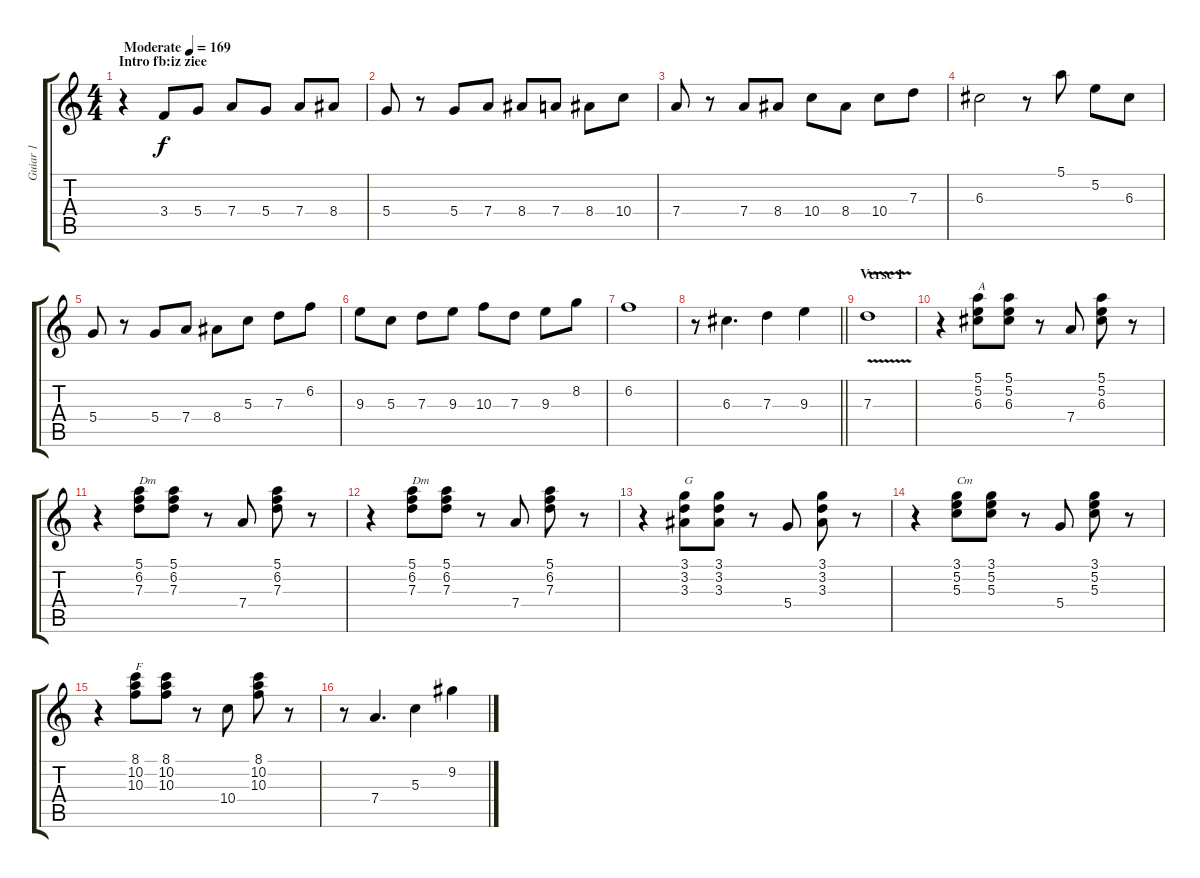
\track ("Guiar 1" "Guiar 1") {instrument electricguitarjazz}
\staff {score tabs}
\tuning (E4 B3 G3 D3 A2 E2) {hide}
\ts (4 4)
\section ("" "Intro fb:iz ziee")
\tempo (169 "Moderate")
\clef g2
\ks c
r.4{dy f instrument electricguitarjazz} 3.4.8 5.4.8 7.4.8 5.4.8 7.4.8 8.4.8 |
5.4.8 r.8 5.4.8 7.4.8 8.4.8 7.4.8 8.4.8 10.4.8 |
7.4.8 r.8 7.4.8 8.4.8 10.4.8 8.4.8 10.4.8 7.3.8 |
6.3.2 r.8 5.1.8 5.2.8 6.3.8 |
5.4.8 r.8 5.4.8 7.4.8 8.4.8 5.3.8 7.3.8 6.2.8 |
9.3.8 5.3.8 7.3.8 9.3.8 10.3.8 7.3.8 9.3.8 8.2.8 |
6.2.1 |
\barLineRight lightlight
r.8 6.3.4{d} 7.3.4 9.3.4 |
\section ("" "Verse 1")
7.3{v}.1 |
r.4{volume 7 balance 2} (5.1 5.2 6.3).8{txt "A"} (5.1 5.2 6.3).8 r.8 7.4.8 (5.1 5.2 6.3).8 r.8 |
r.4 (5.1 6.2 7.3).8{txt "Dm"} (5.1 6.2 7.3).8 r.8 7.4.8 (5.1 6.2 7.3).8 r.8 |
r.4 (5.1 6.2 7.3).8{txt "Dm"} (5.1 6.2 7.3).8 r.8 7.4.8 (5.1 6.2 7.3).8 r.8 |
r.4 (3.1 3.2 3.3).8{txt "G"} (3.1 3.2 3.3).8 r.8 5.4.8 (3.1 3.2 3.3).8 r.8 |
r.4 (3.1 5.2 5.3).8{txt "Cm"} (3.1 5.2 5.3).8 r.8 5.4.8 (3.1 5.2 5.3).8 r.8 |
r.4 (8.1 10.2 10.3).8{txt "F"} (8.1 10.2 10.3).8 r.8 10.4.8 (8.1 10.2 10.3).8 r.8 |
r.8{volume 12} 7.4.4{d} 5.3.4 9.2.4
